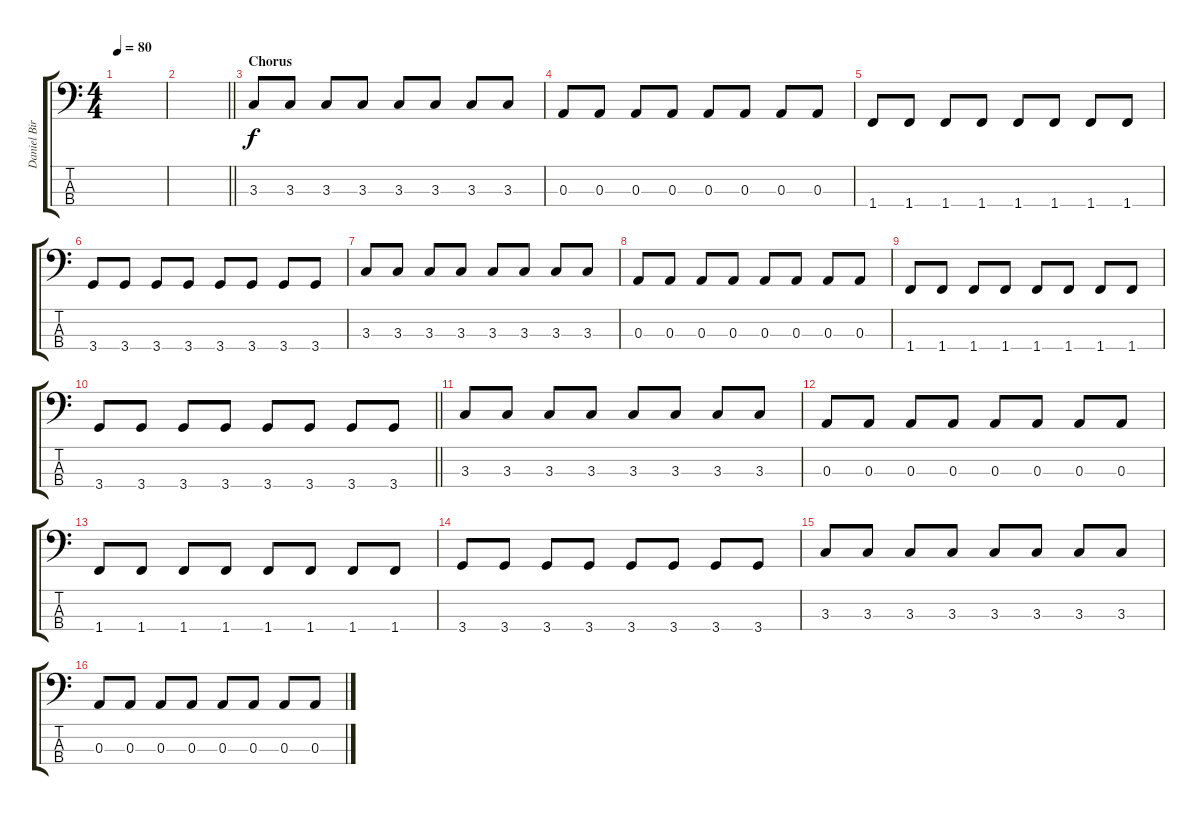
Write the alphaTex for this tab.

\track ("Daniel Biro" "Daniel Bir") {instrument electricbasspick}
\staff {score tabs}
\tuning (G2 D2 A1 E1) {hide}
\ts (4 4)
\tempo 80
\clef f4
\ks c
|
\barLineRight lightlight
|
\section ("" "Chorus")
3.3.8 3.3.8 3.3.8 3.3.8 3.3.8 3.3.8 3.3.8 3.3.8 |
0.3.8 0.3.8 0.3.8 0.3.8 0.3.8 0.3.8 0.3.8 0.3.8 |
1.4.8 1.4.8 1.4.8 1.4.8 1.4.8 1.4.8 1.4.8 1.4.8 |
3.4.8 3.4.8 3.4.8 3.4.8 3.4.8 3.4.8 3.4.8 3.4.8 |
3.3.8 3.3.8 3.3.8 3.3.8 3.3.8 3.3.8 3.3.8 3.3.8 |
0.3.8 0.3.8 0.3.8 0.3.8 0.3.8 0.3.8 0.3.8 0.3.8 |
1.4.8 1.4.8 1.4.8 1.4.8 1.4.8 1.4.8 1.4.8 1.4.8 |
\barLineRight lightlight
3.4.8 3.4.8 3.4.8 3.4.8 3.4.8 3.4.8 3.4.8 3.4.8 |
3.3.8 3.3.8 3.3.8 3.3.8 3.3.8 3.3.8 3.3.8 3.3.8 |
0.3.8 0.3.8 0.3.8 0.3.8 0.3.8 0.3.8 0.3.8 0.3.8 |
1.4.8 1.4.8 1.4.8 1.4.8 1.4.8 1.4.8 1.4.8 1.4.8 |
3.4.8 3.4.8 3.4.8 3.4.8 3.4.8 3.4.8 3.4.8 3.4.8 |
3.3.8 3.3.8 3.3.8 3.3.8 3.3.8 3.3.8 3.3.8 3.3.8 |
0.3.8 0.3.8 0.3.8 0.3.8 0.3.8 0.3.8 0.3.8 0.3.8
